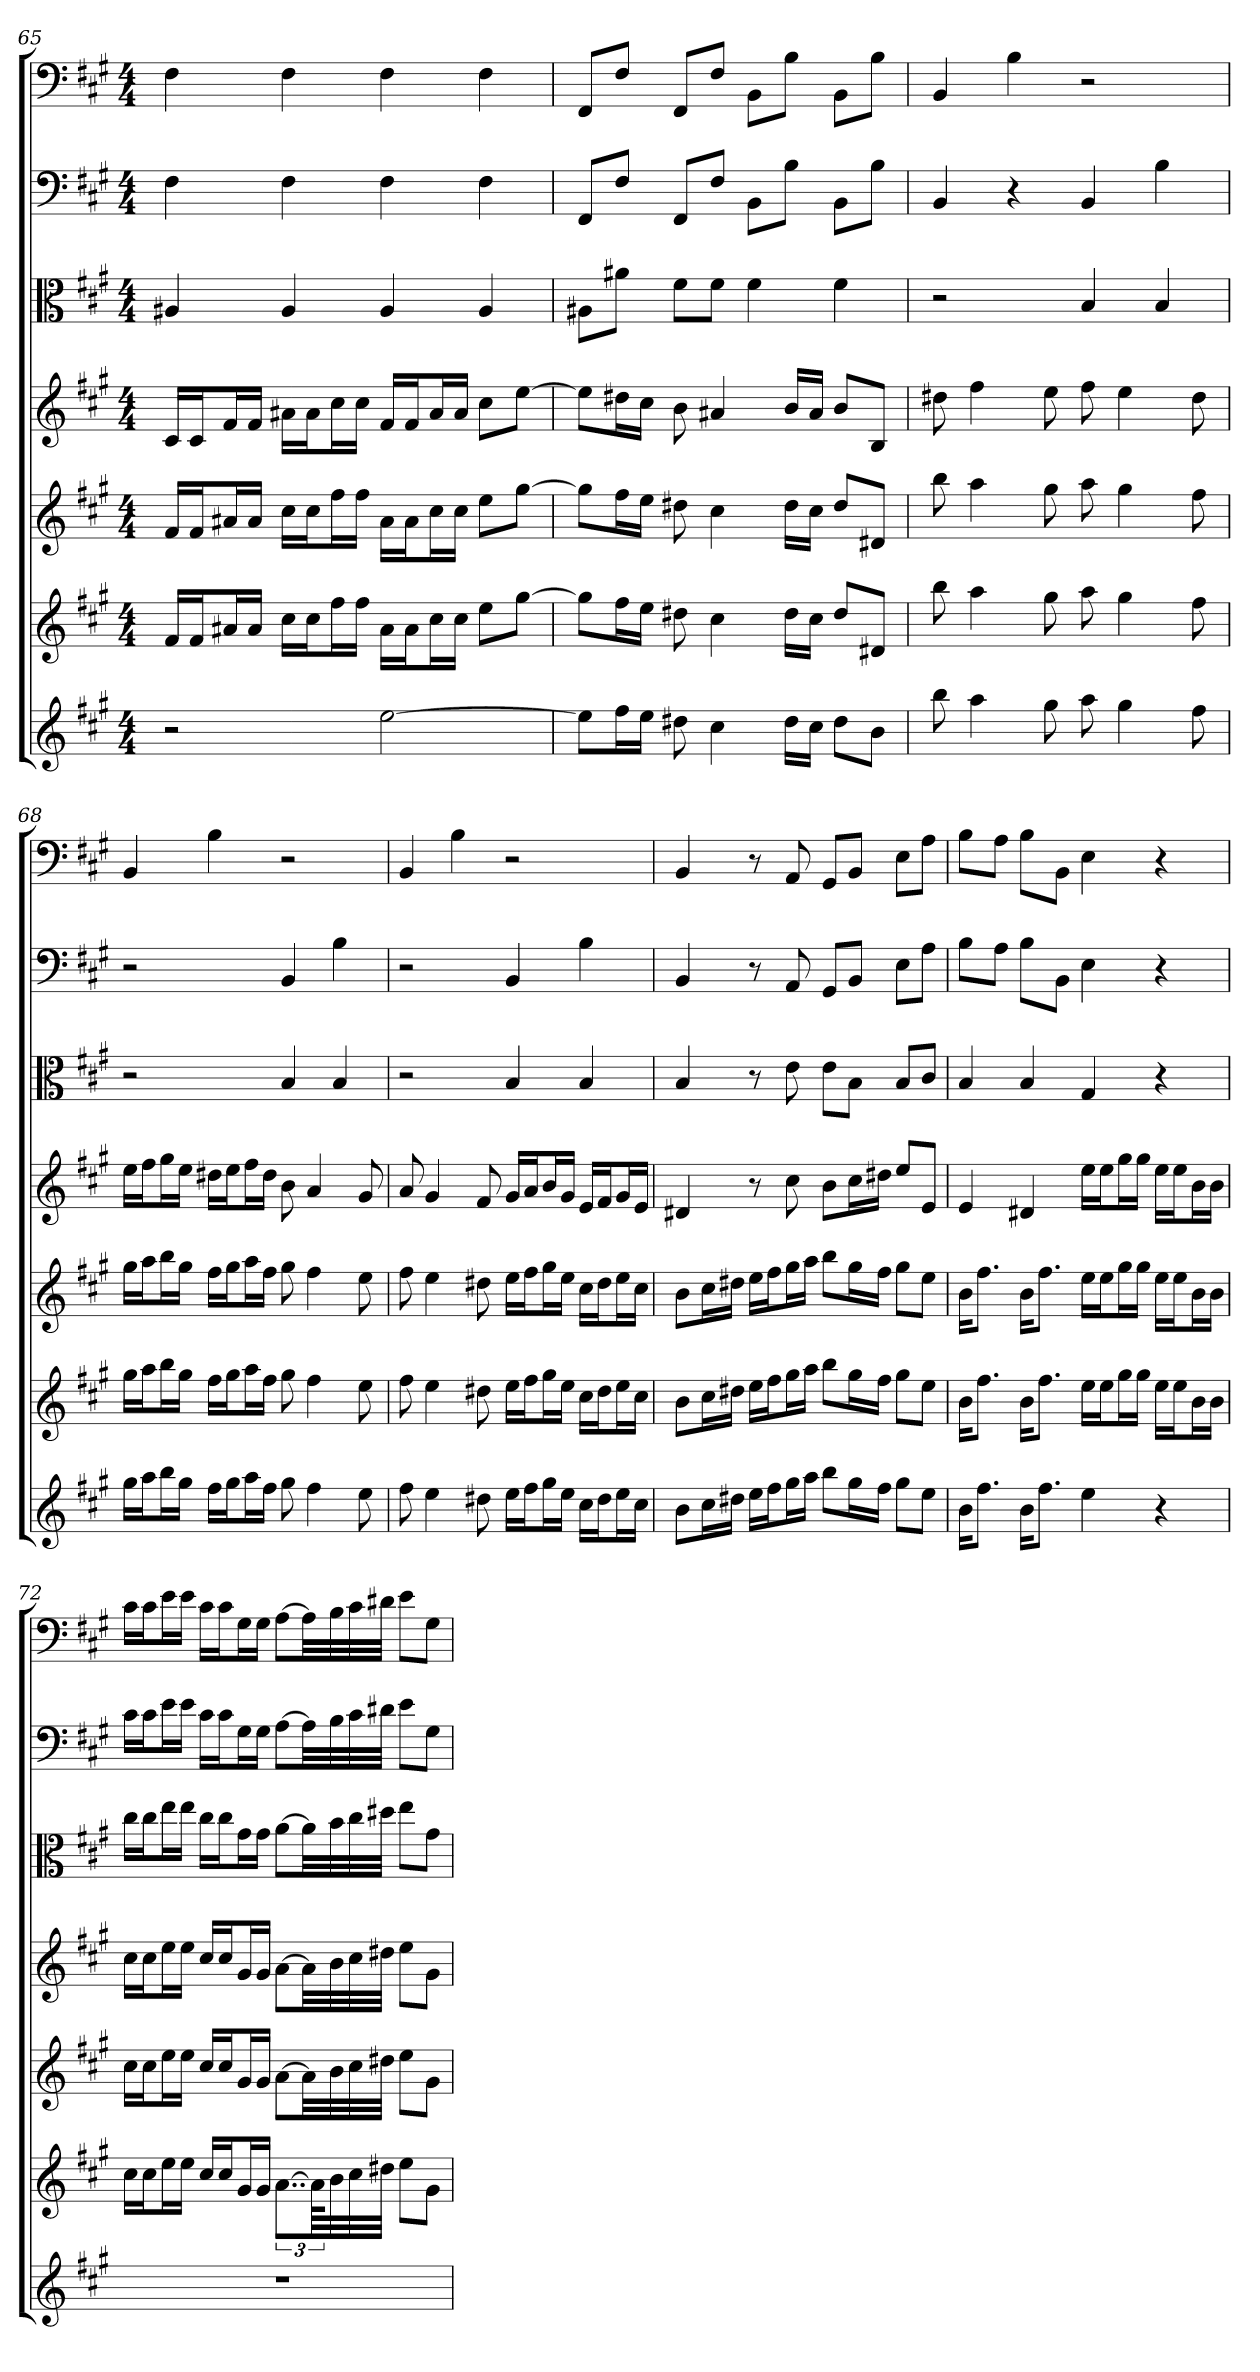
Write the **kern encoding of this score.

**kern	**kern	**kern	**kern	**kern	**kern	**kern
*part7	*part6	*part5	*part4	*part3	*part2	*part1
*staff7	*staff6	*staff5	*staff4	*staff3	*staff2	*staff1
*	*	*	*	*clefC3	*	*
*k[f#c#g#]	*k[f#c#g#]	*k[f#c#g#]	*k[f#c#g#]	*k[f#c#g#]	*k[f#c#g#]	*k[f#c#g#]
*A:	*A:	*A:	*A:	*A:	*A:	*A:
*M4/4	*M4/4	*M4/4	*M4/4	*M4/4	*M4/4	*M4/4
=65	=65	=65	=65	=65	=65	=65
2r	16f#LL	16f#LL	16c#LL	4A#X	4F#	4F#
.	16f#J	16f#J	16c#J	.	.	.
.	16a#XL	16a#XL	16f#L	.	.	.
.	16a#JJ	16a#JJ	16f#JJ	.	.	.
.	16cc#LL	16cc#LL	16a#XLL	4A#	4F#	4F#
.	16cc#J	16cc#J	16a#J	.	.	.
.	16ff#L	16ff#L	16cc#L	.	.	.
.	16ff#JJ	16ff#JJ	16cc#JJ	.	.	.
[2ee	16a#LL	16a#LL	16f#LL	4A#	4F#	4F#
.	16a#J	16a#J	16f#J	.	.	.
.	16cc#L	16cc#L	16a#L	.	.	.
.	16cc#JJ	16cc#JJ	16a#JJ	.	.	.
.	8eeL	8eeL	8cc#L	4A#	4F#	4F#
.	[8gg#J	[8gg#J	[8eeJ	.	.	.
=66	=66	=66	=66	=66	=66	=66
8eeL]	8gg#L]	8gg#L]	8eeL]	8A#X\L	8FF#L	8FF#L
16ff#L	16ff#L	16ff#L	16dd#XL	8a#X\J	8F#J	8F#J
16eeJJ	16eeJJ	16eeJJ	16cc#JJ	.	.	.
8dd#X	8dd#X	8dd#X	8b	8f#\L	8FF#L	8FF#L
4cc#	4cc#	4cc#	4a#X	8f#\J	8F#J	8F#J
.	.	.	.	4f#	8BBL	8BBL
16dd#LL	16dd#LL	16dd#LL	16bLL	.	8BJ	8BJ
16cc#JJ	16cc#JJ	16cc#JJ	16a#JJ	.	.	.
8dd#L	8dd#L	8dd#L	8bL	4f#	8BBL	8BBL
8bJ	8d#XJ	8d#XJ	8BJ	.	8BJ	8BJ
=67	=67	=67	=67	=67	=67	=67
8bb	8bb	8bb	8dd#X	2r	4BB	4BB
4aa	4aa	4aa	4ff#	.	.	.
.	.	.	.	.	4r	4B
8gg#	8gg#	8gg#	8ee	.	.	.
8aa	8aa	8aa	8ff#	4B	4BB	2r
4gg#	4gg#	4gg#	4ee	.	.	.
.	.	.	.	4B	4B	.
8ff#	8ff#	8ff#	8dd#	.	.	.
=68	=68	=68	=68	=68	=68	=68
16gg#LL	16gg#LL	16gg#LL	16eeLL	2r	2r	4BB
16aaJ	16aaJ	16aaJ	16ff#J	.	.	.
16bbL	16bbL	16bbL	16gg#L	.	.	.
16gg#JJ	16gg#JJ	16gg#JJ	16eeJJ	.	.	.
16ff#LL	16ff#LL	16ff#LL	16dd#XLL	.	.	4B
16gg#J	16gg#J	16gg#J	16eeJ	.	.	.
16aaL	16aaL	16aaL	16ff#L	.	.	.
16ff#JJ	16ff#JJ	16ff#JJ	16dd#JJ	.	.	.
8gg#	8gg#	8gg#	8b	4B	4BB	2r
4ff#	4ff#	4ff#	4a	.	.	.
.	.	.	.	4B	4B	.
8ee	8ee	8ee	8g#	.	.	.
=69	=69	=69	=69	=69	=69	=69
8ff#	8ff#	8ff#	8a	2r	2r	4BB
4ee	4ee	4ee	4g#	.	.	.
.	.	.	.	.	.	4B
8dd#X	8dd#X	8dd#X	8f#	.	.	.
16eeLL	16eeLL	16eeLL	16g#LL	4B	4BB	2r
16ff#J	16ff#J	16ff#J	16aJ	.	.	.
16gg#L	16gg#L	16gg#L	16bL	.	.	.
16eeJJ	16eeJJ	16eeJJ	16g#JJ	.	.	.
16cc#LL	16cc#LL	16cc#LL	16eLL	4B	4B	.
16dd#J	16dd#J	16dd#J	16f#J	.	.	.
16eeL	16eeL	16eeL	16g#L	.	.	.
16cc#JJ	16cc#JJ	16cc#JJ	16eJJ	.	.	.
=70	=70	=70	=70	=70	=70	=70
8bL	8bL	8bL	4d#X	4B	4BB	4BB
16cc#L	16cc#L	16cc#L	.	.	.	.
16dd#XJJ	16dd#XJJ	16dd#XJJ	.	.	.	.
16eeLL	16eeLL	16eeLL	8r	8r	8r	8r
16ff#J	16ff#J	16ff#J	.	.	.	.
16gg#L	16gg#L	16gg#L	8cc#	8e	8AA	8AA
16aaJJ	16aaJJ	16aaJJ	.	.	.	.
8bbL	8bbL	8bbL	8bL	8e\L	8GG#L	8GG#L
16gg#L	16gg#L	16gg#L	16cc#L	8B\J	8BBJ	8BBJ
16ff#JJ	16ff#JJ	16ff#JJ	16dd#XJJ	.	.	.
8gg#L	8gg#L	8gg#L	8eeL	8B/L	8EL	8EL
8eeJ	8eeJ	8eeJ	8eJ	8c#/J	8AJ	8AJ
=71	=71	=71	=71	=71	=71	=71
16bKL	16bKL	16bKL	4e	4B	8BL	8BL
8.ff#J	8.ff#J	8.ff#J	.	.	.	.
.	.	.	.	.	8AJ	8AJ
16bKL	16bKL	16bKL	4d#X	4B	8BL	8BL
8.ff#J	8.ff#J	8.ff#J	.	.	.	.
.	.	.	.	.	8BBJ	8BBJ
4ee	16eeLL	16eeLL	16eeLL	4G#	4E	4E
.	16eeJ	16eeJ	16eeJ	.	.	.
.	16gg#L	16gg#L	16gg#L	.	.	.
.	16gg#JJ	16gg#JJ	16gg#JJ	.	.	.
4r	16eeLL	16eeLL	16eeLL	4r	4r	4r
.	16eeJ	16eeJ	16eeJ	.	.	.
.	16bL	16bL	16bL	.	.	.
.	16bJJ	16bJJ	16bJJ	.	.	.
=72	=72	=72	=72	=72	=72	=72
1r	16cc#LL	16cc#LL	16cc#LL	16cc#\LL	16c#LL	16c#LL
.	16cc#J	16cc#J	16cc#J	16cc#\J	16c#J	16c#J
.	16eeL	16eeL	16eeL	16ee\L	16eL	16eL
.	16eeJJ	16eeJJ	16eeJJ	16ee\JJ	16eJJ	16eJJ
.	16cc#LL	16cc#LL	16cc#LL	16cc#\LL	16c#LL	16c#LL
.	16cc#J	16cc#J	16cc#J	16cc#\J	16c#J	16c#J
.	16g#L	16g#L	16g#L	16g#\L	16G#L	16G#L
.	16g#JJ	16g#JJ	16g#JJ	16g#\JJ	16G#JJ	16G#JJ
.	[12..aL	[8aL	[8aL	[8a\L	[8AL	[8AL
.	.	32aLL]	32aLL]	32a\LL]	32ALL]	32ALL]
.	96aKLL]	.	.	.	.	.
.	32b	32b	32b	32b\	32B	32B
.	32cc#	32cc#	32cc#	32cc#\	32c#	32c#
.	32dd#XJJJ	32dd#XJJJ	32dd#XJJJ	32dd#X\JJJ	32d#XJJJ	32d#XJJJ
.	8eeL	8eeL	8eeL	8ee\L	8eL	8eL
.	8g#J	8g#J	8g#J	8g#\J	8G#J	8G#J
=	=	=	=	=	=	=
*-	*-	*-	*-	*-	*-	*-
